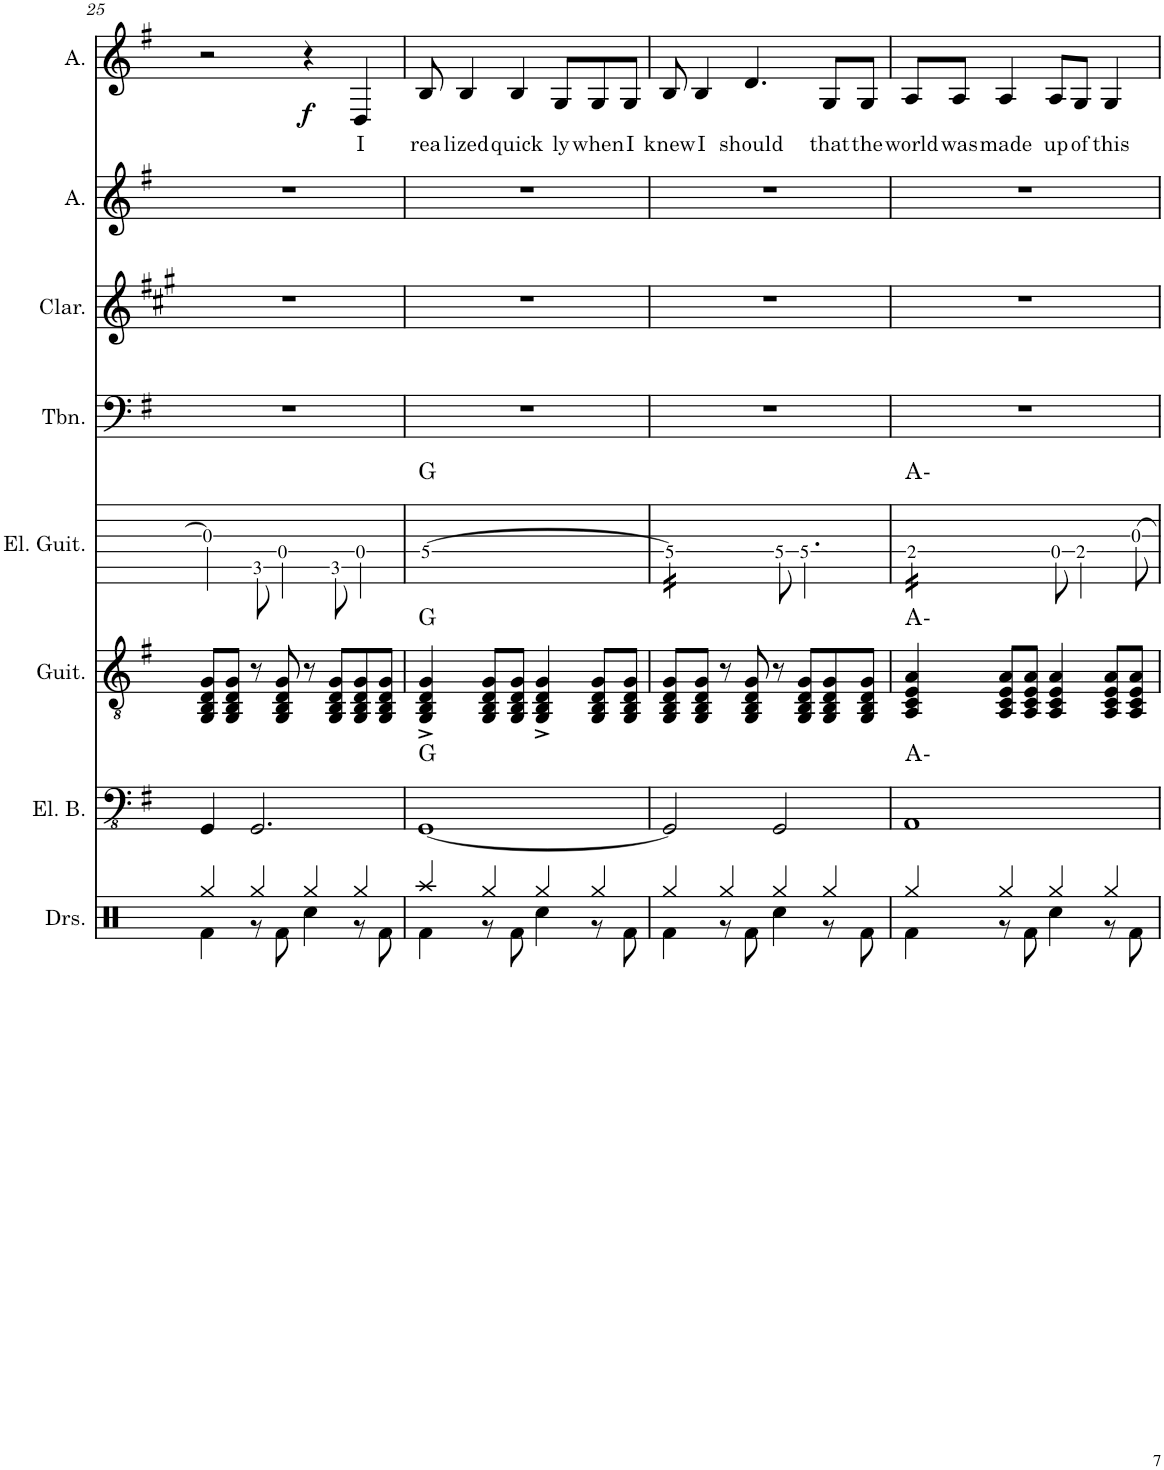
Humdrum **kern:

**kern	**kern	**harte	**kern	**harte	**kern	**harte	**kern	**kern	**kern	**kern	**text	**dynam
*part8	*part7	*part7	*part6	*part6	*part5	*part5	*part4	*part3	*part2	*part1	*part1	*part1
*staff8	*staff7	*	*staff6	*	*staff5	*	*staff4	*staff3	*staff2	*staff1	*staff1	*staff1
*I"Drumset	*I"Electric Bass	*	*I"Acoustic Guitar	*	*I"Electric Guitar	*	*I"Trombone	*I"Clarinette	*I"Alto	*I"Alto	*	*
*I'Drs.	*I'El. B.	*	*I'Guit.	*	*I'El. Guit.	*	*I'Tbn.	*I'Clar.	*I'A.	*I'A.	*	*
!!LO:PB:g=z
*clefX	*clefFv4	*	*clefGv2	*	*	*	*clefF4	*clefG2	*clefG2	*clefG2	*	*
*	*	*	*	*	*	*	*	*Trd1c2	*	*	*	*
*k[]	*k[f#]	*	*k[f#]	*	*k[f#]	*	*k[f#]	*k[f#c#g#]	*k[f#]	*k[f#]	*	*
*M4/4	*M4/4	*	*M4/4	*	*M4/4	*	*M4/4	*M4/4	*M4/4	*M4/4	*	*
=25	=25	=25	=25	=25	=25	=25	=25	=25	=25	=25	=25	=25
*^	*	*	*	*	*	*	*	*	*	*	*	*
4Rgg/	4Rf\	4GGG/	.	8GG/ 8BB/ 8D/ 8G/L	.	4G\]	.	1r	1r	1r	2r	.	.
.	.	.	.	8GG/ 8BB/ 8D/ 8G/J	.	.	.	.	.	.	.	.	.
4Rgg/	8r	2.GGG/	.	8r	.	8C\	.	.	.	.	.	.	.
.	8Rf\	.	.	8GG/ 8BB/ 8D/ 8G/	.	4D\	.	.	.	.	.	.	.
!	!	!	!	!	!	!	!	!	!	!	!	!	!LO:DY:b
4Rgg/	4Rcc\	.	.	8r	.	.	.	.	.	.	4r	.	f
.	.	.	.	8GG/ 8BB/ 8D/ 8G/L	.	8C\	.	.	.	.	.	.	.
!	!	!	!	!	!	!	!	!	!	!	!	!LO:LY:b	!
4Rgg/	8r	.	.	8GG/ 8BB/ 8D/ 8G/	.	4D\	.	.	.	.	4D/	I	.
.	8Rf\	.	.	8GG/ 8BB/ 8D/ 8G/J	.	.	.	.	.	.	.	.	.
=26	=26	=26	=26	=26	=26	=26	=26	=26	=26	=26	=26	=26	=26
!	!	!	!	!	!	!	!	!	!	!	!	!LO:LY:b	!
4Raa/	4Rf\	[1GGG	G:maj	4GG/^ 4BB/^ 4D/^ 4G/^	G:maj	[1G	G:maj	1r	1r	1r	8B/	rea	.
!	!	!	!	!	!	!	!	!	!	!	!	!LO:LY:b	!
.	.	.	.	.	.	.	.	.	.	.	4B/	lized	.
4Rgg/	8r	.	.	8GG/ 8BB/ 8D/ 8G/L	.	.	.	.	.	.	.	.	.
!	!	!	!	!	!	!	!	!	!	!	!	!LO:LY:b	!
.	8Rf\	.	.	8GG/ 8BB/ 8D/ 8G/J	.	.	.	.	.	.	4B/	quick	.
4Rgg/	4Rcc\	.	.	4GG/^ 4BB/^ 4D/^ 4G/^	.	.	.	.	.	.	.	.	.
!	!	!	!	!	!	!	!	!	!	!	!	!LO:LY:b	!
.	.	.	.	.	.	.	.	.	.	.	8G/L	ly	.
!	!	!	!	!	!	!	!	!	!	!	!	!LO:LY:b	!
4Rgg/	8r	.	.	8GG/ 8BB/ 8D/ 8G/L	.	.	.	.	.	.	8G/	when	.
!	!	!	!	!	!	!	!	!	!	!	!	!LO:LY:b	!
.	8Rf\	.	.	8GG/ 8BB/ 8D/ 8G/J	.	.	.	.	.	.	8G/J	I	.
=27	=27	=27	=27	=27	=27	=27	=27	=27	=27	=27	=27	=27	=27
!	!	!	!	!	!	!	!	!	!	!	!	!LO:LY:b	!
4Rgg/	4Rf\	2GGG/]	.	8GG/ 8BB/ 8D/ 8G/L	.	2G\]	.	1r	1r	1r	8B/	knew	.
!	!	!	!	!	!	!	!	!	!	!	!	!LO:LY:b	!
.	.	.	.	8GG/ 8BB/ 8D/ 8G/J	.	.	.	.	.	.	4B/	I	.
4Rgg/	8r	.	.	8r	.	.	.	.	.	.	.	.	.
!	!	!	!	!	!	!	!	!	!	!	!	!LO:LY:b	!
.	8Rf\	.	.	8GG/ 8BB/ 8D/ 8G/	.	.	.	.	.	.	4.d/	should	.
4Rgg/	4Rcc\	2GGG/	.	8r	.	8G\	.	.	.	.	.	.	.
.	.	.	.	8GG/ 8BB/ 8D/ 8G/L	.	4.G\	.	.	.	.	.	.	.
!	!	!	!	!	!	!	!	!	!	!	!	!LO:LY:b	!
4Rgg/	8r	.	.	8GG/ 8BB/ 8D/ 8G/	.	.	.	.	.	.	8G/L	that	.
!	!	!	!	!	!	!	!	!	!	!	!	!LO:LY:b	!
.	8Rf\	.	.	8GG/ 8BB/ 8D/ 8G/J	.	.	.	.	.	.	8G/J	the	.
=28	=28	=28	=28	=28	=28	=28	=28	=28	=28	=28	=28	=28	=28
!	!	!	!	!	!	!	!	!	!	!	!	!LO:LY:b	!
4Rgg/	4Rf\	1AAA	A:min	4AA/ 4C/ 4E/ 4A/	A:min	2E\	A:min	1r	1r	1r	8A/L	world	.
!	!	!	!	!	!	!	!	!	!	!	!	!LO:LY:b	!
.	.	.	.	.	.	.	.	.	.	.	8A/J	was	.
!	!	!	!	!	!	!	!	!	!	!	!	!LO:LY:b	!
4Rgg/	8r	.	.	8AA/ 8C/ 8E/ 8A/L	.	.	.	.	.	.	4A/	made	.
.	8Rf\	.	.	8AA/ 8C/ 8E/ 8A/J	.	.	.	.	.	.	.	.	.
!	!	!	!	!	!	!	!	!	!	!	!	!LO:LY:b	!
4Rgg/	4Rcc\	.	.	4AA/ 4C/ 4E/ 4A/	.	8D\	.	.	.	.	8A/L	up	.
!	!	!	!	!	!	!	!	!	!	!	!	!LO:LY:b	!
.	.	.	.	.	.	4E\	.	.	.	.	8G/J	of	.
!	!	!	!	!	!	!	!	!	!	!	!	!LO:LY:b	!
4Rgg/	8r	.	.	8AA/ 8C/ 8E/ 8A/L	.	.	.	.	.	.	4G/	this	.
.	8Rf\	.	.	8AA/ 8C/ 8E/ 8A/J	.	[8G\	.	.	.	.	.	.	.
*v	*v	*	*	*	*	*	*	*	*	*	*	*	*
=	=	=	=	=	=	=	=	=	=	=	=	=
*-	*-	*-	*-	*-	*-	*-	*-	*-	*-	*-	*-	*-
